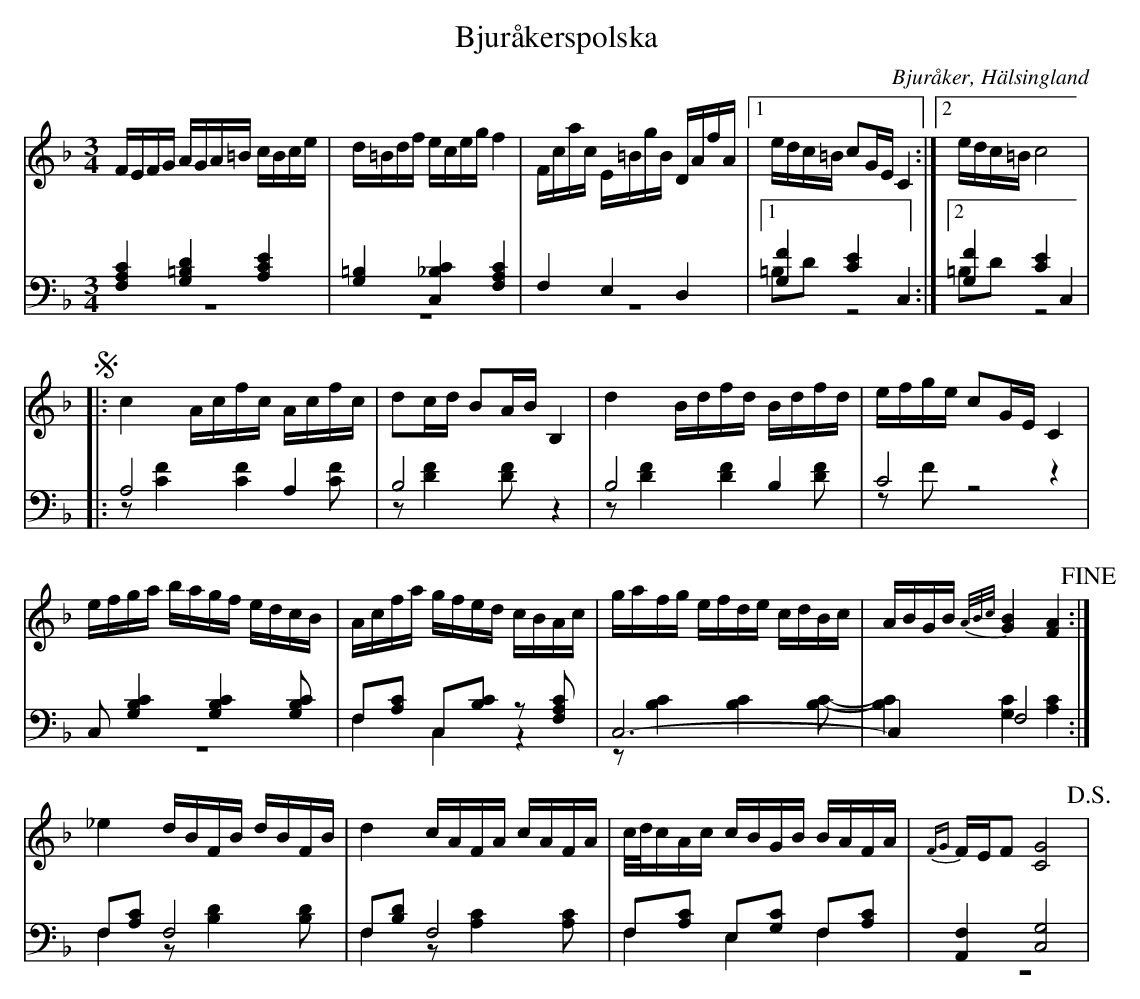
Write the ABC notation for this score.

X:1
T: Bjuråkerspolska
O: Bjuråker, Hälsingland
M: 3/4
L: 1/16
K: F
V:1
V:2
V:3 merge
V:1
FEFG AGA=B cBce|d=Bdf eceg f4|Fcac E=BgB DAfA|1 edc=B c2GE C4:|2 edc=B c8 |
!segno! |:c4 Acfc Acfc|d2cd B2AB B,4|d4 Bdfd Bdfd|efge c2GE C4|
efga bagf edcB|Acfa gfed cBAc|gafg efde cdBc|ABGB {A/B/c/}[G4B4] [F4A4] !fine!:|
_e4 dBFB dBFB|d4 cAFA cAFA|c/d/cAc cBGB BAFA|{FG}FEF2 [C8G8] !D.S.!|
V:2 clef=bass
[F,4A,4C4] [G,4=B,4D4] [A,4C4E4]|[G,4=B,4] [C,4_B,4C4] [F,4A,4C4]|F,4 E,4 D,4|1 [G,4F4] [C4E4] C,4:|2 [G,4F4] [C4E4] C,4 |
|:A,8 A,4|B,8 z4|B,8  B,4|C8 z4|
C,2 [G,4B,4C4] [G,4B,4C4] [G,2B,2C2]|F,2[A,2C2] C,2[B,2C2] z2 [F,2A,2C2]|C,12-|C,4 F,8:|
F,2[A,2C2] F,8|F,2[B,2D2] F,8|F,2[A,2C2] E,2[G,2C2] F,2[A,2C2]|[A,,4F,4] [C,8G,8] |
V:3 clef=bass
z12|z12|z12|1 =B,2D2 z8:|2 =B,2D2 z8|
|:z2 [C4F4] [C4F4] [C2F2]|z2 [D4F4] [D2F2] z4|z2 [D4F4] [D4F4] [D2F2]|z2 F2 z8|
z12|F,4 C,4 z4|z2 [B,4C4] [B,4C4] [B,2C2]-|[B,4C4] [G,4C4] [A,4C4]:|
F,4 z2 [B,4D4] [B,2D2]|F,4 z2 [A,4C4] [A,2C2]|F,4 E,4 F,4|z12|
